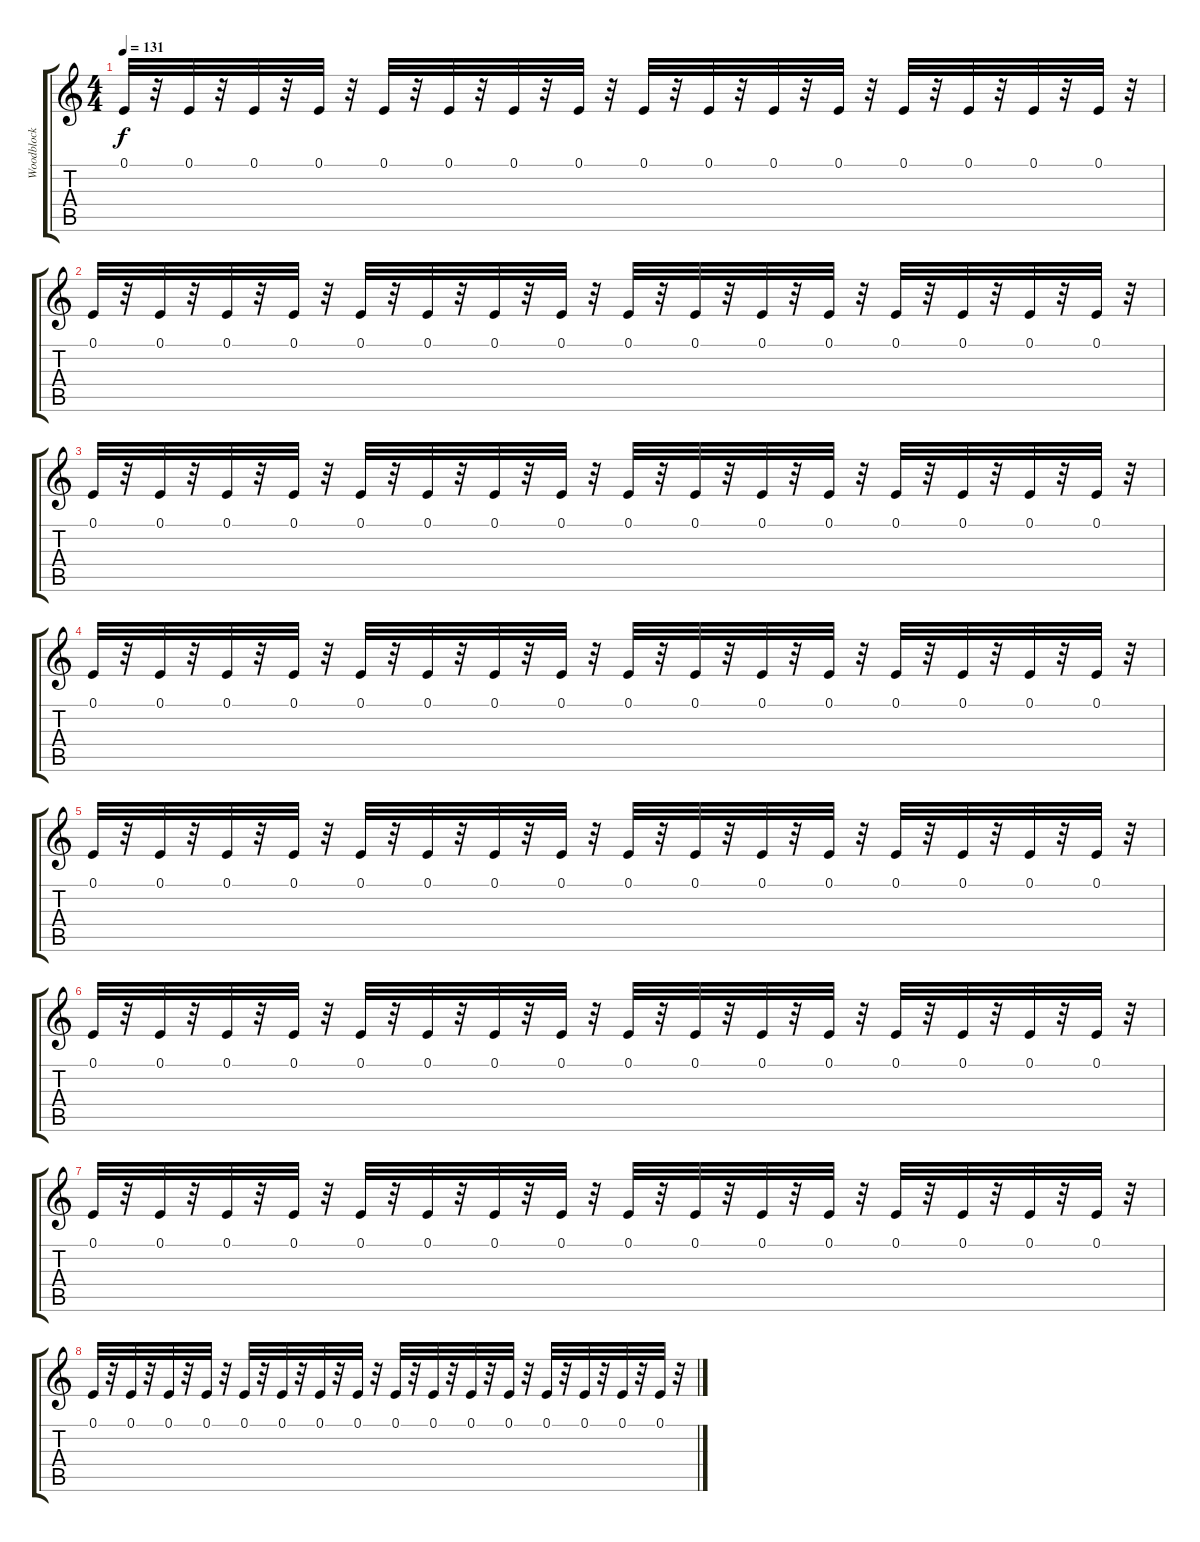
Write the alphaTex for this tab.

\track ("Woodblock" "Woodblock") {instrument woodblock}
\staff {score tabs}
\tuning (E4 B3 G3 D3 A2 E2) {hide}
\ts (4 4)
\tempo 131
\clef g2
\ks c
0.1.32{dy f} r.32 0.1.32 r.32 0.1.32 r.32 0.1.32 r.32 0.1.32 r.32 0.1.32 r.32 0.1.32 r.32 0.1.32 r.32 0.1.32 r.32 0.1.32 r.32 0.1.32 r.32 0.1.32 r.32 0.1.32 r.32 0.1.32 r.32 0.1.32 r.32 0.1.32 r.32 |
0.1.32 r.32 0.1.32 r.32 0.1.32 r.32 0.1.32 r.32 0.1.32 r.32 0.1.32 r.32 0.1.32 r.32 0.1.32 r.32 0.1.32 r.32 0.1.32 r.32 0.1.32 r.32 0.1.32 r.32 0.1.32 r.32 0.1.32 r.32 0.1.32 r.32 0.1.32 r.32 |
0.1.32 r.32 0.1.32 r.32 0.1.32 r.32 0.1.32 r.32 0.1.32 r.32 0.1.32 r.32 0.1.32 r.32 0.1.32 r.32 0.1.32 r.32 0.1.32 r.32 0.1.32 r.32 0.1.32 r.32 0.1.32 r.32 0.1.32 r.32 0.1.32 r.32 0.1.32 r.32 |
0.1.32{balance 3} r.32 0.1.32 r.32 0.1.32 r.32 0.1.32 r.32 0.1.32 r.32 0.1.32 r.32 0.1.32 r.32 0.1.32 r.32 0.1.32 r.32 0.1.32 r.32 0.1.32 r.32 0.1.32 r.32 0.1.32 r.32 0.1.32 r.32 0.1.32 r.32 0.1.32 r.32 |
0.1.32 r.32 0.1.32 r.32 0.1.32 r.32 0.1.32 r.32 0.1.32 r.32 0.1.32 r.32 0.1.32 r.32 0.1.32 r.32 0.1.32 r.32 0.1.32 r.32 0.1.32 r.32 0.1.32 r.32 0.1.32 r.32 0.1.32 r.32 0.1.32 r.32 0.1.32 r.32 |
0.1.32 r.32 0.1.32 r.32 0.1.32 r.32 0.1.32 r.32 0.1.32 r.32 0.1.32 r.32 0.1.32 r.32 0.1.32 r.32 0.1.32 r.32 0.1.32 r.32 0.1.32 r.32 0.1.32 r.32 0.1.32 r.32 0.1.32 r.32 0.1.32 r.32 0.1.32 r.32 |
0.1.32 r.32 0.1.32 r.32 0.1.32 r.32 0.1.32 r.32 0.1.32 r.32 0.1.32 r.32 0.1.32 r.32 0.1.32 r.32 0.1.32 r.32 0.1.32 r.32 0.1.32 r.32 0.1.32 r.32 0.1.32 r.32 0.1.32 r.32 0.1.32 r.32 0.1.32 r.32 |
0.1.32 r.32 0.1.32 r.32 0.1.32 r.32 0.1.32 r.32 0.1.32 r.32 0.1.32 r.32 0.1.32 r.32 0.1.32 r.32 0.1.32 r.32 0.1.32 r.32 0.1.32 r.32 0.1.32 r.32 0.1.32 r.32 0.1.32 r.32 0.1.32 r.32 0.1.32 r.32
